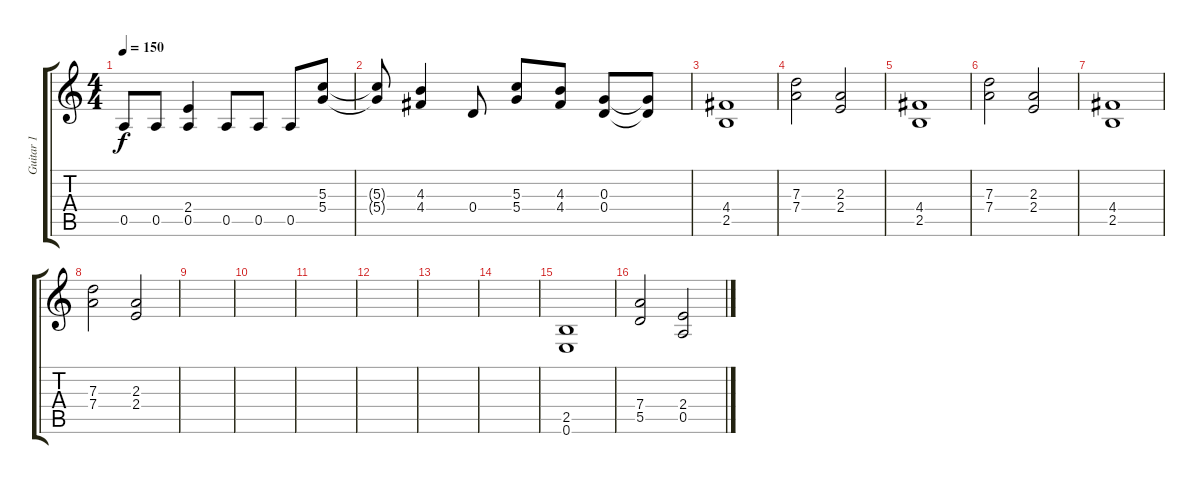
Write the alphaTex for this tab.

\track ("Guitar 1" "Guitar 1") {instrument distortionguitar}
\staff {score tabs}
\tuning (E4 B3 G3 D3 A2 E2) {hide}
\ts (4 4)
\tempo 150
\clef g2
\ks c
0.5.8{dy f} 0.5.8 (2.4 0.5).4 0.5.8 0.5.8 0.5.8 (5.3 5.4).8 |
(5.3{t} 5.4{t}).8 (4.3 4.4).4 0.4.8 (5.3 5.4).8 (4.3 4.4).8 (0.3 0.4).8 (0.3{t} 0.4{t}).8 |
(4.4 2.5).1 |
(7.3 7.4).2 (2.3 2.4).2 |
(4.4 2.5).1 |
(7.3 7.4).2 (2.3 2.4).2 |
(4.4 2.5).1 |
(7.3 7.4).2 (2.3 2.4).2 |
|
|
|
|
|
|
(2.5 0.6).1 |
(7.4 5.5).2 (2.4 0.5).2
